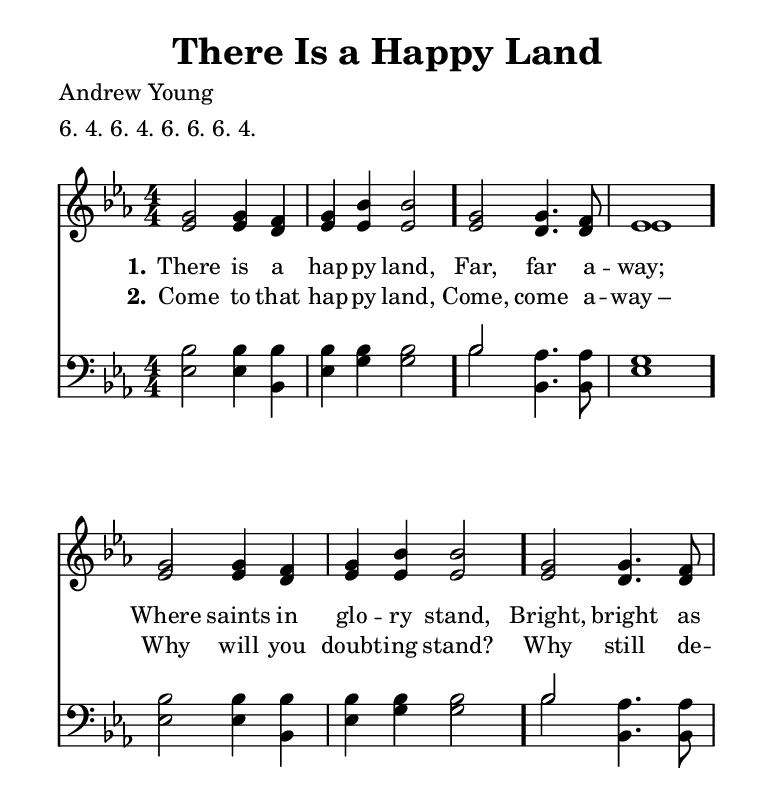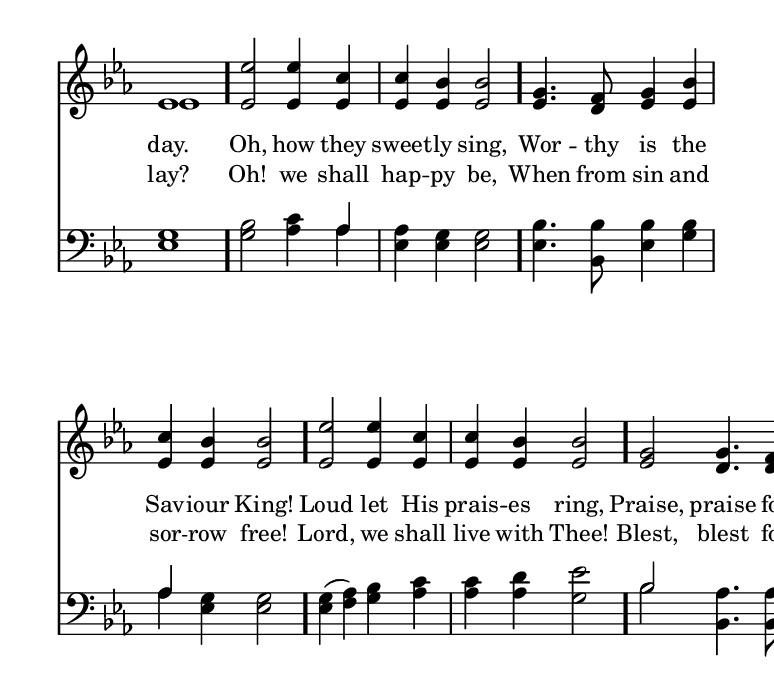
\include "common/global.ily"
\paper {
  \include "common/paper.ily"
  ragged-bottom = ##t
  systems-per-page = 2
page-count = 2
system-count = 4
system-system-spacing.padding = 11

}

\header{
  %children
  hymnnumber = "361"
  title = "There Is a Happy Land"
  tunename = "Happy Land" % similar to EOG056
  meter = "6. 4. 6. 4. 6. 6. 6. 4." % original has 6. 4. 6. 4. 6. 7. 6. 4.
  poet = "Andrew Young"
  composer = ""
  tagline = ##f
}

global = {
  \include "common/overrides.ily"
  \override Staff.TimeSignature.style = #'numbered
  \time 4/4
  \override Score.MetronomeMark.transparent = ##t % hide all fermata changes too
  \tempo 4=140
  \key ees \major % EOG056 is in `f`
  \autoBeamOff
}

patternAA = { c2     c4 c4 | c4 c4 c2 }
patternAB = { c4. c8 c4 c4 | c4 c4 c2 }
patternAC = { c4( c) c4 c4 | c4 c4 c2 }

patternBA = { c2 c4. c8 | c1 }

notesSoprano = {
\global
\transpose f ees
\relative c'' {

  \changePitch \patternAA { a a g | a c c }
  \changePitch \patternBA { a a g | f }
  \changePitch \patternAA { a a g | a c c }
  \changePitch \patternBA { a a g | f }

  \changePitch \patternAA { f' f d | d c c }
  \changePitch \patternAB { a g a c | d c c }
  \changePitch \patternAA { f f d | d c c }
  \changePitch \patternBA { a a g | f }

  \bar "|."

}
}

notesAlto = {
\global
\transpose f ees
\relative e' {

  \changePitch \patternAA { f f e | f f f }
  \changePitch \patternBA { f e e | f }
  \changePitch \patternAA { f f e | f f f }
  \changePitch \patternBA { f e e | f }

  \changePitch \patternAA { f f f | f f f }
  \changePitch \patternAB { f e f f | f f f }
  \changePitch \patternAA { f f f | f f f }
  \changePitch \patternBA { f e e | f }

}
}

notesTenor = {
\global
\transpose f ees
\relative a {

  \changePitch \patternAA { c c c | c c c }
  \changePitch \patternBA { c bes bes | a }
  \changePitch \patternAA { c c c | c c c }
  \changePitch \patternBA { c bes bes | a }

  \changePitch \patternAA { c d bes | bes a a }
  \changePitch \patternAB { c c c c | bes a a }
  \changePitch \patternAC { a( bes) c d | d e f }
  \changePitch \patternBA { c bes bes | a }

}
}

notesBass = {
\global
\transpose f ees
\relative f {

  \changePitch \patternAA { f f c | f a a }
  \changePitch \patternBA { c c, c | f }
  \changePitch \patternAA { f f c | f a a }
  \changePitch \patternBA { c c, c | f }

  \changePitch \patternAA { a bes bes | f f f }
  \changePitch \patternAB { f c f a | bes f f }
  \changePitch \patternAC { f( g) a bes | bes bes a }
  \changePitch \patternBA { c c, c | f }

}
}

wordsA = \lyricmode {
\set stanza = "1."

There is a hap -- py land, \bar "."
Far, far a -- way; \bar "."
Where saints in glo -- ry stand, \bar "."
Bright, bright as day. \bar "."
Oh, how they sweet -- ly sing, \bar "."
Wor -- thy is the Sav -- iour King! \bar "."
Loud let His prais -- es ring, \bar "."
Praise, praise for aye. \bar "."

}

wordsB = \lyricmode {
\set stanza = "2."

Come to that hap -- py land,
Come, come a -- way_–
Why will you doubt -- ing stand?
Why still de -- lay?
Oh! we shall hap -- py be,
When from sin and sor -- row free!
Lord, we shall live with Thee!
Blest, blest for aye.

}

\score {
  \context ChoirStaff <<
    \context Staff = upper <<
      \set Staff.autoBeaming = ##f
      \set ChoirStaff.systemStartDelimiter = #'SystemStartBar
      \set ChoirStaff.printPartCombineTexts = ##f
      \partcombine #'(2 . 11) \notesSoprano \notesAlto
      \context NullVoice = sopranos { \voiceOne << \notesSoprano >> }
      \context Lyrics = one   \lyricsto sopranos \wordsA
      \context Lyrics = two   \lyricsto sopranos \wordsB
    >>
    \context Staff = men <<
      \set Staff.autoBeaming = ##f
      \clef bass
      \set ChoirStaff.printPartCombineTexts = ##f
      \partcombine #'(2 . 11) \notesTenor \notesBass
    >>
  >>
  \layout {
    \include "common/layout.ily"
  }
  #(cond ((ly:get-option 'eog-midi-permitted) #{ \midi{
    \include "common/midi.ily"
  } #}))
}

\version "2.19.49"  % necessary for upgrading to future LilyPond versions.

% vi:set et ts=2 sw=2 ai nocindent syntax=lilypond:
